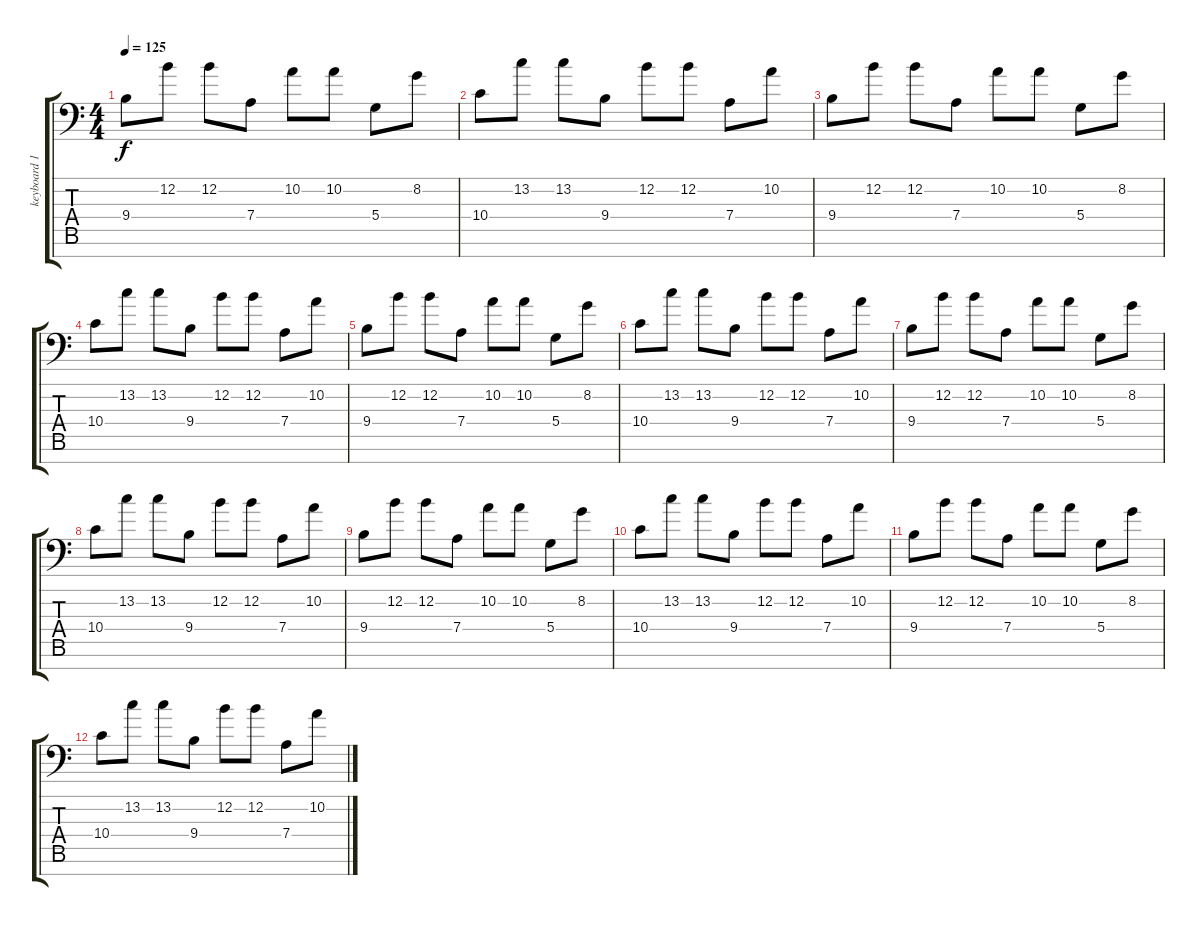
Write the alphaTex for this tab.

\track ("keyboard 1" "keyboard 1") {instrument lead2sawtooth}
\staff {score tabs}
\tuning (E4 B3 G3 D3 A2 E2 A1) {hide}
\ts (4 4)
\tempo 125
\clef f4
\ks c
9.4.8{dy f} 12.2.8 12.2.8 7.4.8 10.2.8 10.2.8 5.4.8 8.2.8 |
10.4.8 13.2.8 13.2.8 9.4.8 12.2.8 12.2.8 7.4.8 10.2.8 |
9.4.8 12.2.8 12.2.8 7.4.8 10.2.8 10.2.8 5.4.8 8.2.8 |
10.4.8 13.2.8 13.2.8 9.4.8 12.2.8 12.2.8 7.4.8 10.2.8 |
9.4.8 12.2.8 12.2.8 7.4.8 10.2.8 10.2.8 5.4.8 8.2.8 |
10.4.8 13.2.8 13.2.8 9.4.8 12.2.8 12.2.8 7.4.8 10.2.8 |
9.4.8 12.2.8 12.2.8 7.4.8 10.2.8 10.2.8 5.4.8 8.2.8 |
10.4.8 13.2.8 13.2.8 9.4.8 12.2.8 12.2.8 7.4.8 10.2.8 |
9.4.8 12.2.8 12.2.8 7.4.8 10.2.8 10.2.8 5.4.8 8.2.8 |
10.4.8 13.2.8 13.2.8 9.4.8 12.2.8 12.2.8 7.4.8 10.2.8 |
9.4.8 12.2.8 12.2.8 7.4.8 10.2.8 10.2.8 5.4.8 8.2.8 |
10.4.8 13.2.8 13.2.8 9.4.8 12.2.8 12.2.8 7.4.8 10.2.8
